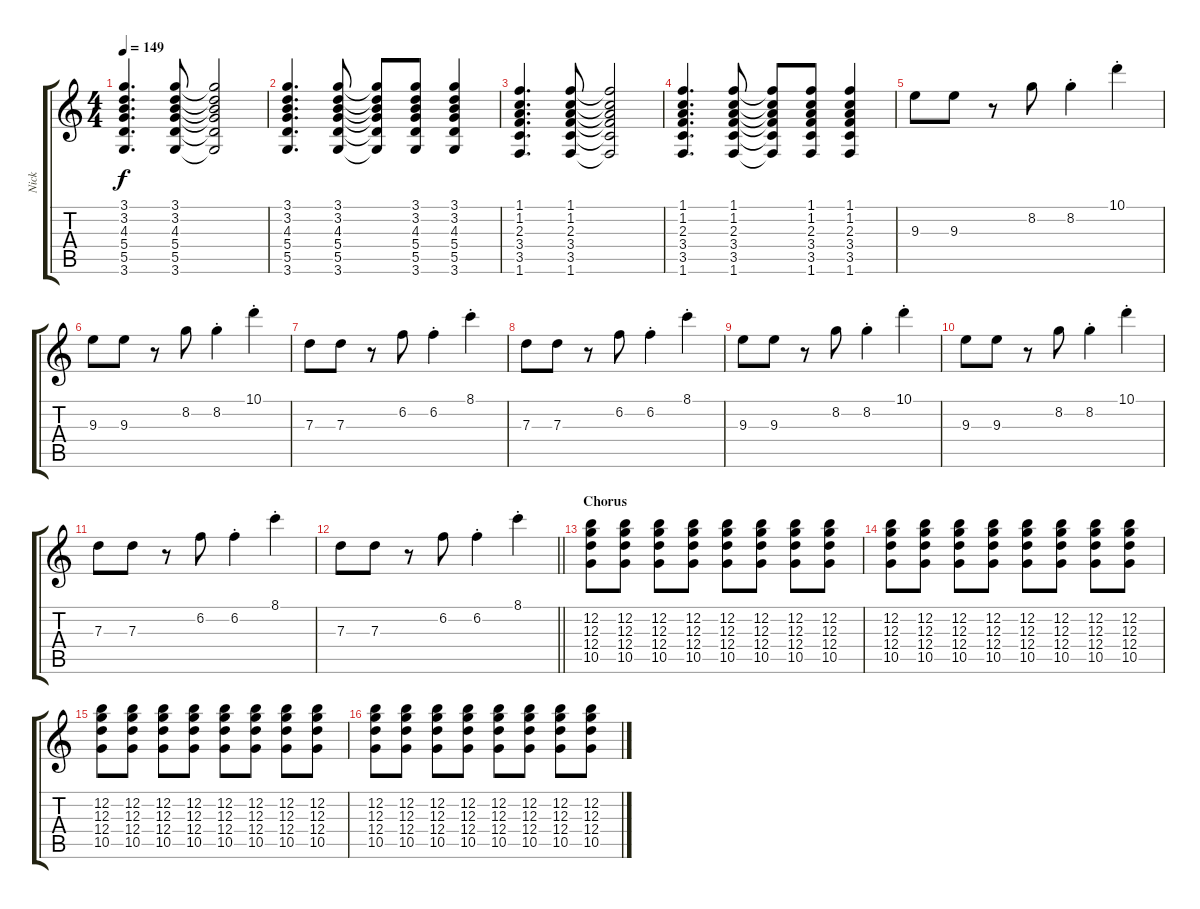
\track ("Nick" "Nick") {instrument electricguitarjazz}
\staff {score tabs}
\tuning (E4 B3 G3 D3 A2 E2) {hide}
\ts (4 4)
\tempo 149
\clef g2
\ks c
(3.1 3.2 4.3 5.4 5.5 3.6).4{d dy f} (3.1 3.2 4.3 5.4 5.5 3.6).8 (3.1{t} 3.2{t} 4.3{t} 5.4{t} 5.5{t} 3.6{t}).2 |
(3.1 3.2 4.3 5.4 5.5 3.6).4{d} (3.1 3.2 4.3 5.4 5.5 3.6).8 (3.1{t} 3.2{t} 4.3{t} 5.4{t} 5.5{t} 3.6{t}).8 (3.1 3.2 4.3 5.4 5.5 3.6).8 (3.1 3.2 4.3 5.4 5.5 3.6).4 |
(1.1 1.2 2.3 3.4 3.5 1.6).4{d} (1.1 1.2 2.3 3.4 3.5 1.6).8 (1.1{t} 1.2{t} 2.3{t} 3.4{t} 3.5{t} 1.6{t}).2 |
(1.1 1.2 2.3 3.4 3.5 1.6).4{d} (1.1 1.2 2.3 3.4 3.5 1.6).8 (1.1{t} 1.2{t} 2.3{t} 3.4{t} 3.5{t} 1.6{t}).8 (1.1 1.2 2.3 3.4 3.5 1.6).8 (1.1 1.2 2.3 3.4 3.5 1.6).4 |
9.3.8 9.3.8 r.8 8.2.8 8.2{st}.4 10.1{st}.4 |
9.3.8 9.3.8 r.8 8.2.8 8.2{st}.4 10.1{st}.4 |
7.3.8 7.3.8 r.8 6.2.8 6.2{st}.4 8.1{st}.4 |
7.3.8 7.3.8 r.8 6.2.8 6.2{st}.4 8.1{st}.4 |
9.3.8 9.3.8 r.8 8.2.8 8.2{st}.4 10.1{st}.4 |
9.3.8 9.3.8 r.8 8.2.8 8.2{st}.4 10.1{st}.4 |
7.3.8 7.3.8 r.8 6.2.8 6.2{st}.4 8.1{st}.4 |
\barLineRight lightlight
7.3.8 7.3.8 r.8 6.2.8 6.2{st}.4 8.1{st}.4 |
\section ("" "Chorus")
(12.2 12.3 12.4 10.5).8 (12.2 12.3 12.4 10.5).8 (12.2 12.3 12.4 10.5).8 (12.2 12.3 12.4 10.5).8 (12.2 12.3 12.4 10.5).8 (12.2 12.3 12.4 10.5).8 (12.2 12.3 12.4 10.5).8 (12.2 12.3 12.4 10.5).8 |
(12.2 12.3 12.4 10.5).8 (12.2 12.3 12.4 10.5).8 (12.2 12.3 12.4 10.5).8 (12.2 12.3 12.4 10.5).8 (12.2 12.3 12.4 10.5).8 (12.2 12.3 12.4 10.5).8 (12.2 12.3 12.4 10.5).8 (12.2 12.3 12.4 10.5).8 |
(12.2 12.3 12.4 10.5).8 (12.2 12.3 12.4 10.5).8 (12.2 12.3 12.4 10.5).8 (12.2 12.3 12.4 10.5).8 (12.2 12.3 12.4 10.5).8 (12.2 12.3 12.4 10.5).8 (12.2 12.3 12.4 10.5).8 (12.2 12.3 12.4 10.5).8 |
(12.2 12.3 12.4 10.5).8 (12.2 12.3 12.4 10.5).8 (12.2 12.3 12.4 10.5).8 (12.2 12.3 12.4 10.5).8 (12.2 12.3 12.4 10.5).8 (12.2 12.3 12.4 10.5).8 (12.2 12.3 12.4 10.5).8 (12.2 12.3 12.4 10.5).8
